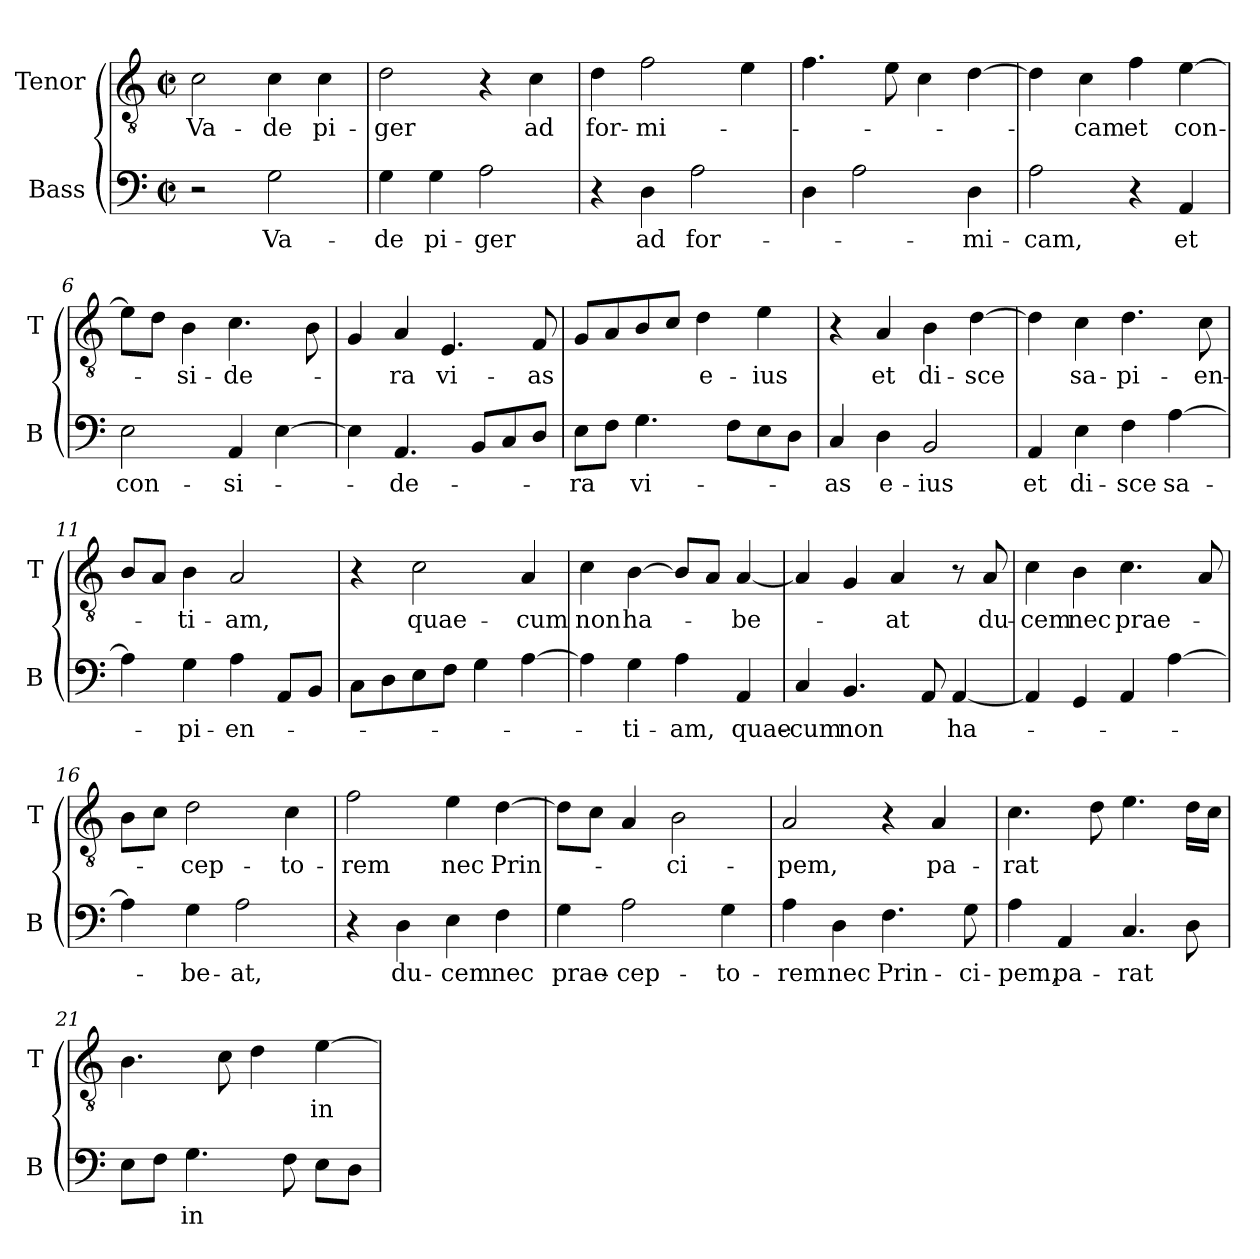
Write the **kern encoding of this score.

**kern	**text	**kern	**text
*part2	*part2	*part1	*part1
*staff2	*staff2	*staff1	*staff1
*I"Bass	*	*I"Tenor	*
*I'B	*	*I'T	*
*clefF4	*	*clefGv2	*
*k[]	*	*k[]	*
*C:	*	*C:	*
*M2/2	*	*M2/2	*
*met(c|)	*	*met(c|)	*
=1	=1	=1	=1
!	!	!	!LO:LY:b
2r	.	2c\	Va-
!	!LO:LY:b	!	!LO:LY:b
2G\	Va-	4c\	-de
!	!	!	!LO:LY:b
.	.	4c\	pi-
=2	=2	=2	=2
!	!LO:LY:b	!	!LO:LY:b
4G\	-de	2d\	-ger
!	!LO:LY:b	!	!
4G\	pi-	.	.
!	!LO:LY:b	!	!
2A\	-ger	4r	.
!	!	!	!LO:LY:b
.	.	4c\	ad
=3	=3	=3	=3
!	!	!	!LO:LY:b
4r	.	4d\	for-
!	!LO:LY:b	!	!LO:LY:b
4D\	ad	2f\	-mi-
!	!LO:LY:b	!	!
2A\	for-	.	.
.	.	4e\	.
=4	=4	=4	=4
4D\	.	4.f\	.
2A\	.	.	.
.	.	8e\	.
.	.	4c\	.
!	!LO:LY:b	!	!
4D\	-mi-	[4d\	.
=5	=5	=5	=5
!	!LO:LY:b	!	!
2A\	-cam,	4d\]	.
!	!	!	!LO:LY:b
.	.	4c\	-cam
!	!	!	!LO:LY:b
4r	.	4f\	et
!	!LO:LY:b	!	!LO:LY:b
4AA/	et	[4e\	con-
!!LO:LB:g=z
=6	=6	=6	=6
!	!LO:LY:b	!	!
2E\	con-	8e\L]	.
.	.	8d\J	.
!	!	!	!LO:LY:b
.	.	4B\	-si-
!	!LO:LY:b	!	!LO:LY:b
4AA/	-si-	4.c\	-de-
[4E\	.	.	.
.	.	8B\	.
=7	=7	=7	=7
4E\]	.	4G/	.
!	!LO:LY:b	!	!LO:LY:b
4.AA/	-de-	4A/	-ra
!	!	!	!LO:LY:b
.	.	4.E/	vi-
8BB/L	.	.	.
8C/	.	.	.
!	!	!	!LO:LY:b
8D/J	.	8F/	-as
=8	=8	=8	=8
!	!LO:LY:b	!	!
8E\L	-ra	8G/L	.
8F\J	.	8A/	.
!	!LO:LY:b	!	!
4.G\	vi-	8B/	.
.	.	8c/J	.
!	!	!	!LO:LY:b
.	.	4d\	e-
8F\L	.	.	.
!	!	!	!LO:LY:b
8E\	.	4e\	-ius
8D\J	.	.	.
=9	=9	=9	=9
!	!LO:LY:b	!	!
4C/	-as	4r	.
!	!LO:LY:b	!	!LO:LY:b
4D\	e-	4A/	et
!	!LO:LY:b	!	!LO:LY:b
2BB/	-ius	4B\	di-
!	!	!	!LO:LY:b
.	.	[4d\	-sce
=10	=10	=10	=10
!	!LO:LY:b	!	!
4AA/	et	4d\]	.
!	!LO:LY:b	!	!LO:LY:b
4E\	di-	4c\	sa-
!	!LO:LY:b	!	!LO:LY:b
4F\	-sce	4.d\	-pi-
!	!LO:LY:b	!	!
[4A\	sa-	.	.
!	!	!	!LO:LY:b
.	.	8c\	-en-
!!LO:LB:g=z
=11	=11	=11	=11
4A\]	.	8B/L	.
.	.	8A/J	.
!	!LO:LY:b	!	!LO:LY:b
4G\	-pi-	4B\	-ti-
!	!LO:LY:b	!	!LO:LY:b
4A\	-en-	2A/	-am,
8AA/L	.	.	.
8BB/J	.	.	.
=12	=12	=12	=12
8C\L	.	4r	.
8D\	.	.	.
!	!	!	!LO:LY:b
8E\	.	2c\	quae-
8F\J	.	.	.
4G\	.	.	.
!	!	!	!LO:LY:b
[4A\	.	4A/	-cum
=13	=13	=13	=13
!	!	!	!LO:LY:b
4A\]	.	4c\	non
!	!LO:LY:b	!	!LO:LY:b
4G\	-ti-	[4B\	ha-
!	!LO:LY:b	!	!
4A\	-am,	8B/L]	.
.	.	8A/J	.
!	!LO:LY:b	!	!LO:LY:b
4AA/	quae-	[4A/	-be-
=14	=14	=14	=14
!	!LO:LY:b	!	!
4C/	-cum	4A/]	.
!	!LO:LY:b	!	!
4.BB/	non	4G/	.
!	!	!	!LO:LY:b
.	.	4A/	-at
8AA/	.	.	.
!	!LO:LY:b	!	!
[4AA/	ha-	8r	.
!	!	!	!LO:LY:b
.	.	8A/	du-
=15	=15	=15	=15
!	!	!	!LO:LY:b
4AA/]	.	4c\	-cem
!	!	!	!LO:LY:b
4GG/	.	4B\	nec
!	!	!	!LO:LY:b
4AA/	.	4.c\	prae-
[4A\	.	.	.
.	.	8A/	.
!!LO:LB:g=z
=16	=16	=16	=16
4A\]	.	8B\L	.
.	.	8c\J	.
!	!LO:LY:b	!	!LO:LY:b
4G\	-be-	2d\	-cep-
!	!LO:LY:b	!	!
2A\	-at,	.	.
!	!	!	!LO:LY:b
.	.	4c\	-to-
=17	=17	=17	=17
!	!	!	!LO:LY:b
4r	.	2f\	-rem
!	!LO:LY:b	!	!
4D\	du-	.	.
!	!LO:LY:b	!	!LO:LY:b
4E\	-cem	4e\	nec
!	!LO:LY:b	!	!LO:LY:b
4F\	nec	[4d\	Prin-
=18	=18	=18	=18
!	!LO:LY:b	!	!
4G\	prae-	8d\L]	.
.	.	8c\J	.
!	!LO:LY:b	!	!
2A\	-cep-	4A/	.
!	!	!	!LO:LY:b
.	.	2B\	-ci-
!	!LO:LY:b	!	!
4G\	-to-	.	.
=19	=19	=19	=19
!	!LO:LY:b	!	!LO:LY:b
4A\	-rem	2A/	-pem,
!	!LO:LY:b	!	!
4D\	nec	.	.
!	!LO:LY:b	!	!
4.F\	Prin-	4r	.
!	!	!	!LO:LY:b
.	.	4A/	pa-
!	!LO:LY:b	!	!
8G\	-ci-	.	.
=20	=20	=20	=20
!	!LO:LY:b	!	!LO:LY:b
4A\	-pem,	4.c\	-rat
!	!LO:LY:b	!	!
4AA/	pa-	.	.
.	.	8d\	.
!	!LO:LY:b	!	!
4.C/	-rat	4.e\	.
8D\	.	16d\LL	.
.	.	16c\JJ	.
!!LO:LB:g=z
=21	=21	=21	=21
8E\L	.	4.B\	.
8F\J	.	.	.
!	!LO:LY:b	!	!
4.G\	in	.	.
.	.	8c\	.
.	.	4d\	.
8F\	.	.	.
!	!	!	!LO:LY:b
8E\L	.	[4e\	in
8D\J	.	.	.
=	=	=	=
*-	*-	*-	*-
